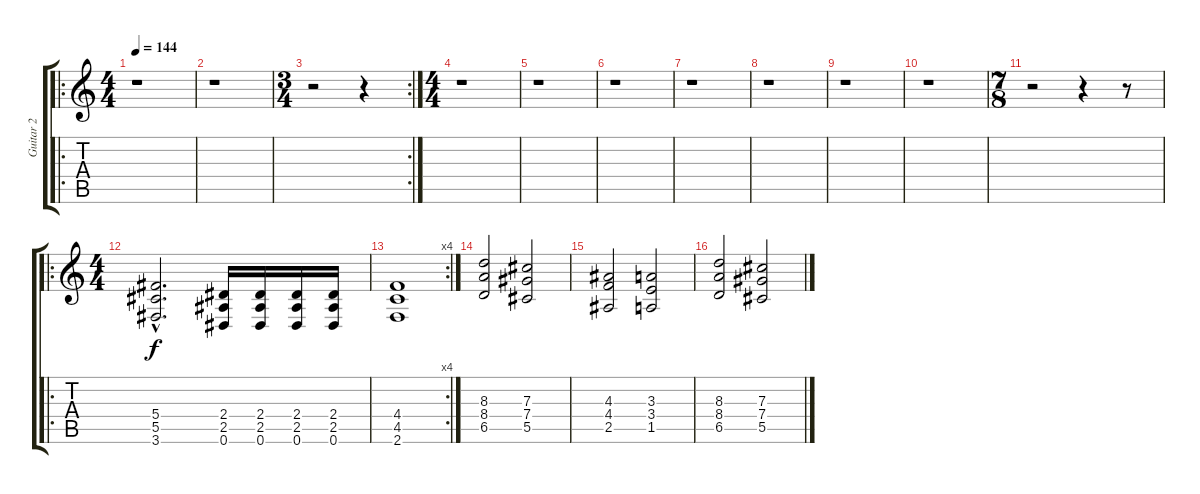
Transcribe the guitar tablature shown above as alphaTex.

\track ("Guitar 2" "Guitar 2") {instrument distortionguitar}
\staff {score tabs}
\tuning (Eb4 Bb3 Gb3 Db3 Ab2 Eb2) {hide}
\ro
\ts (4 4)
\tempo 144
\clef g2
\ks c
r.1{dy f instrument distortionguitar} |
r.1 |
\rc 2
\ts (3 4)
r.2 r.4 |
\ts (4 4)
r.1 |
r.1 |
r.1 |
r.1 |
r.1 |
r.1 |
r.1 |
\ts (7 8)
r.2 r.4 r.8 |
\ro
\ts (4 4)
(5.4{hac} 5.5{hac} 3.6{hac}).2{d} (2.4 2.5 0.6).16 (2.4 2.5 0.6).16 (2.4 2.5 0.6).16 (2.4 2.5 0.6).16 |
\rc 4
(4.4 4.5 2.6).1 |
(8.3 8.4 6.5).2 (7.3 7.4 5.5).2 |
(4.3 4.4 2.5).2 (3.3 3.4 1.5).2 |
(8.3 8.4 6.5).2 (7.3 7.4 5.5).2
